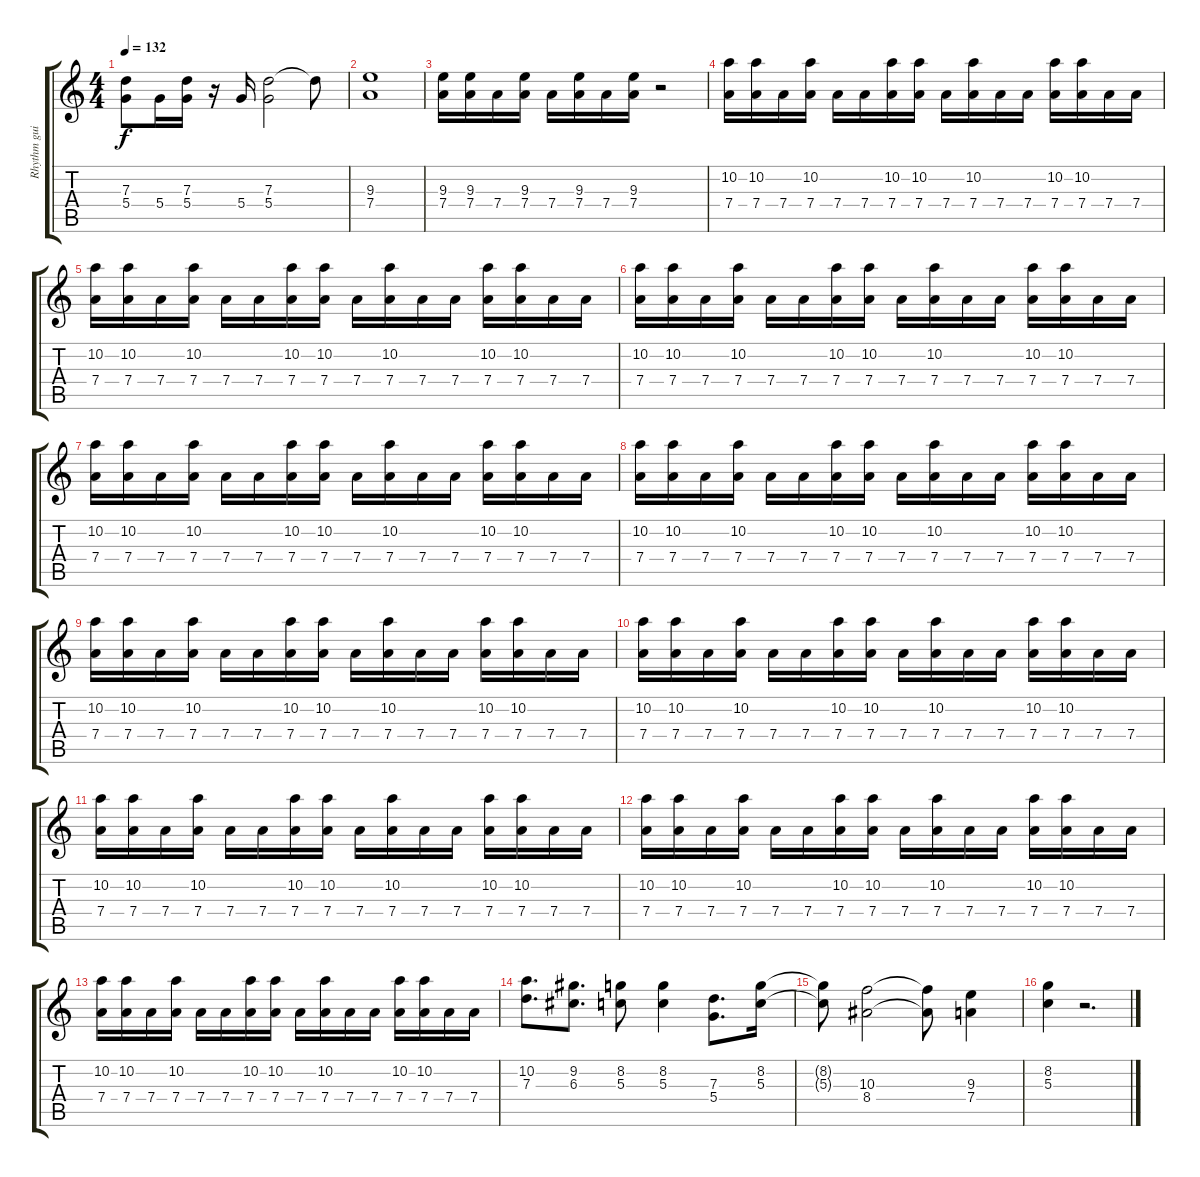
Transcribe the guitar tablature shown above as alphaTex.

\track ("Rhythm guitar" "Rhythm gui") {instrument overdrivenguitar}
\staff {score tabs}
\tuning (E4 B3 G3 D3 A2 E2) {hide}
\ts (4 4)
\tempo 132
\clef g2
\ks c
(7.3 5.4).8{dy f} 5.4.16 (7.3 5.4).16 r.16 5.4.16 (7.3 5.4).2 7.3{t}.8 |
(9.3 7.4).1 |
(9.3 7.4).16 (9.3 7.4).16 7.4.16 (9.3 7.4).16 7.4.16 (9.3 7.4).16 7.4.16 (9.3 7.4).16 r.2 |
(10.2 7.4).16 (10.2 7.4).16 7.4.16 (10.2 7.4).16 7.4.16 7.4.16 (10.2 7.4).16 (10.2 7.4).16 7.4.16 (10.2 7.4).16 7.4.16 7.4.16 (10.2 7.4).16 (10.2 7.4).16 7.4.16 7.4.16 |
(10.2 7.4).16 (10.2 7.4).16 7.4.16 (10.2 7.4).16 7.4.16 7.4.16 (10.2 7.4).16 (10.2 7.4).16 7.4.16 (10.2 7.4).16 7.4.16 7.4.16 (10.2 7.4).16 (10.2 7.4).16 7.4.16 7.4.16 |
(10.2 7.4).16 (10.2 7.4).16 7.4.16 (10.2 7.4).16 7.4.16 7.4.16 (10.2 7.4).16 (10.2 7.4).16 7.4.16 (10.2 7.4).16 7.4.16 7.4.16 (10.2 7.4).16 (10.2 7.4).16 7.4.16 7.4.16 |
(10.2 7.4).16 (10.2 7.4).16 7.4.16 (10.2 7.4).16 7.4.16 7.4.16 (10.2 7.4).16 (10.2 7.4).16 7.4.16 (10.2 7.4).16 7.4.16 7.4.16 (10.2 7.4).16 (10.2 7.4).16 7.4.16 7.4.16 |
(10.2 7.4).16 (10.2 7.4).16 7.4.16 (10.2 7.4).16 7.4.16 7.4.16 (10.2 7.4).16 (10.2 7.4).16 7.4.16 (10.2 7.4).16 7.4.16 7.4.16 (10.2 7.4).16 (10.2 7.4).16 7.4.16 7.4.16 |
(10.2 7.4).16 (10.2 7.4).16 7.4.16 (10.2 7.4).16 7.4.16 7.4.16 (10.2 7.4).16 (10.2 7.4).16 7.4.16 (10.2 7.4).16 7.4.16 7.4.16 (10.2 7.4).16 (10.2 7.4).16 7.4.16 7.4.16 |
(10.2 7.4).16 (10.2 7.4).16 7.4.16 (10.2 7.4).16 7.4.16 7.4.16 (10.2 7.4).16 (10.2 7.4).16 7.4.16 (10.2 7.4).16 7.4.16 7.4.16 (10.2 7.4).16 (10.2 7.4).16 7.4.16 7.4.16 |
(10.2 7.4).16 (10.2 7.4).16 7.4.16 (10.2 7.4).16 7.4.16 7.4.16 (10.2 7.4).16 (10.2 7.4).16 7.4.16 (10.2 7.4).16 7.4.16 7.4.16 (10.2 7.4).16 (10.2 7.4).16 7.4.16 7.4.16 |
(10.2 7.4).16 (10.2 7.4).16 7.4.16 (10.2 7.4).16 7.4.16 7.4.16 (10.2 7.4).16 (10.2 7.4).16 7.4.16 (10.2 7.4).16 7.4.16 7.4.16 (10.2 7.4).16 (10.2 7.4).16 7.4.16 7.4.16 |
(10.2 7.4).16 (10.2 7.4).16 7.4.16 (10.2 7.4).16 7.4.16 7.4.16 (10.2 7.4).16 (10.2 7.4).16 7.4.16 (10.2 7.4).16 7.4.16 7.4.16 (10.2 7.4).16 (10.2 7.4).16 7.4.16 7.4.16 |
(10.2 7.3).8{d} (9.2 6.3).8{d} (8.2 5.3).8 (8.2 5.3).4 (7.3 5.4).8{d} (8.2 5.3).16 |
(8.2{t} 5.3{t}).8 (10.3 8.4).2 (10.3{t} 8.4{t}).8 (9.3 7.4).4 |
(8.2 5.3).4 r.2{d}
